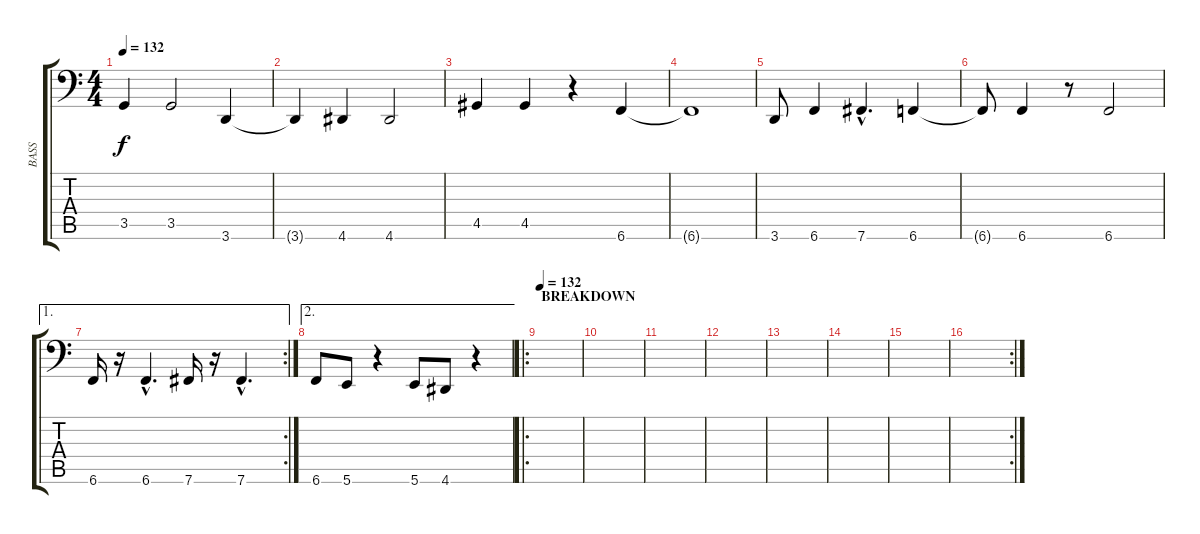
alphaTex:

\track ("BASS" "BASS") {instrument electricbassfinger}
\staff {score tabs}
\tuning (C3 G2 D2 A1 E1 B0) {hide}
\ts (4 4)
\tempo 132
\clef f4
\ks c
3.5.4{dy f} 3.5.2 3.6.4 |
3.6{t}.4 4.6.4 4.6.2 |
4.5.4 4.5.4 r.4 6.6.4 |
6.6{t}.1 |
3.6.8 6.6.4 7.6{hac}.4{d} 6.6.4 |
6.6{t}.8 6.6.4 r.8 6.6.2 |
\ae 1
\rc 2
6.6.16 r.16 6.6{hac}.4{d} 7.6.16 r.16 7.6{hac}.4{d} |
\ae 2
6.6.8 5.6.8 r.4 5.6.8 4.6.8 r.4 |
\ro
\section ("" "BREAKDOWN")
\tempo 132
|
|
|
|
|
|
|
\rc 2
